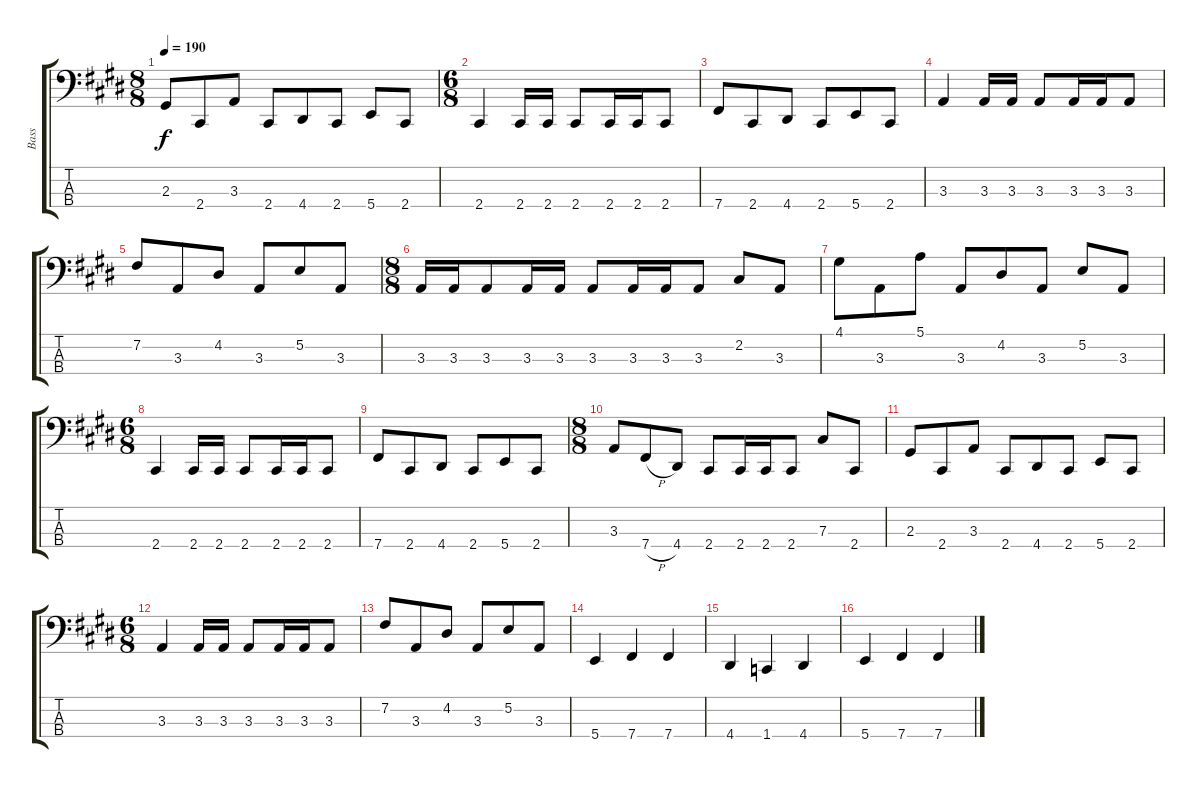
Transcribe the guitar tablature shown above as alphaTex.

\track ("Bass" "Bass") {instrument electricbasspick}
\staff {score tabs}
\tuning (E2 B1 Gb1 B0) {hide}
\ts (8 8)
\tempo 190
\clef f4
\ks c#minor
2.3.8{dy f} 2.4.8 3.3.8 2.4.8 4.4.8 2.4.8 5.4.8 2.4.8 |
\ts (6 8)
2.4.4 2.4.16 2.4.16 2.4.8 2.4.16 2.4.16 2.4.8 |
7.4.8 2.4.8 4.4.8 2.4.8 5.4.8 2.4.8 |
3.3.4 3.3.16 3.3.16 3.3.8 3.3.16 3.3.16 3.3.8 |
7.2.8 3.3.8 4.2.8 3.3.8 5.2.8 3.3.8 |
\ts (8 8)
3.3.16 3.3.16 3.3.8 3.3.16 3.3.16 3.3.8 3.3.16 3.3.16 3.3.8 2.2.8 3.3.8 |
4.1.8 3.3.8 5.1.8 3.3.8 4.2.8 3.3.8 5.2.8 3.3.8 |
\ts (6 8)
2.4.4 2.4.16 2.4.16 2.4.8 2.4.16 2.4.16 2.4.8 |
7.4.8 2.4.8 4.4.8 2.4.8 5.4.8 2.4.8 |
\ts (8 8)
3.3.8 7.4{h}.8 4.4.8 2.4.8 2.4.16 2.4.16 2.4.8 7.3.8 2.4.8 |
2.3.8 2.4.8 3.3.8 2.4.8 4.4.8 2.4.8 5.4.8 2.4.8 |
\ts (6 8)
3.3.4 3.3.16 3.3.16 3.3.8 3.3.16 3.3.16 3.3.8 |
7.2.8 3.3.8 4.2.8 3.3.8 5.2.8 3.3.8 |
5.4.4 7.4.4 7.4.4 |
4.4.4 1.4.4 4.4.4 |
5.4.4 7.4.4 7.4.4
